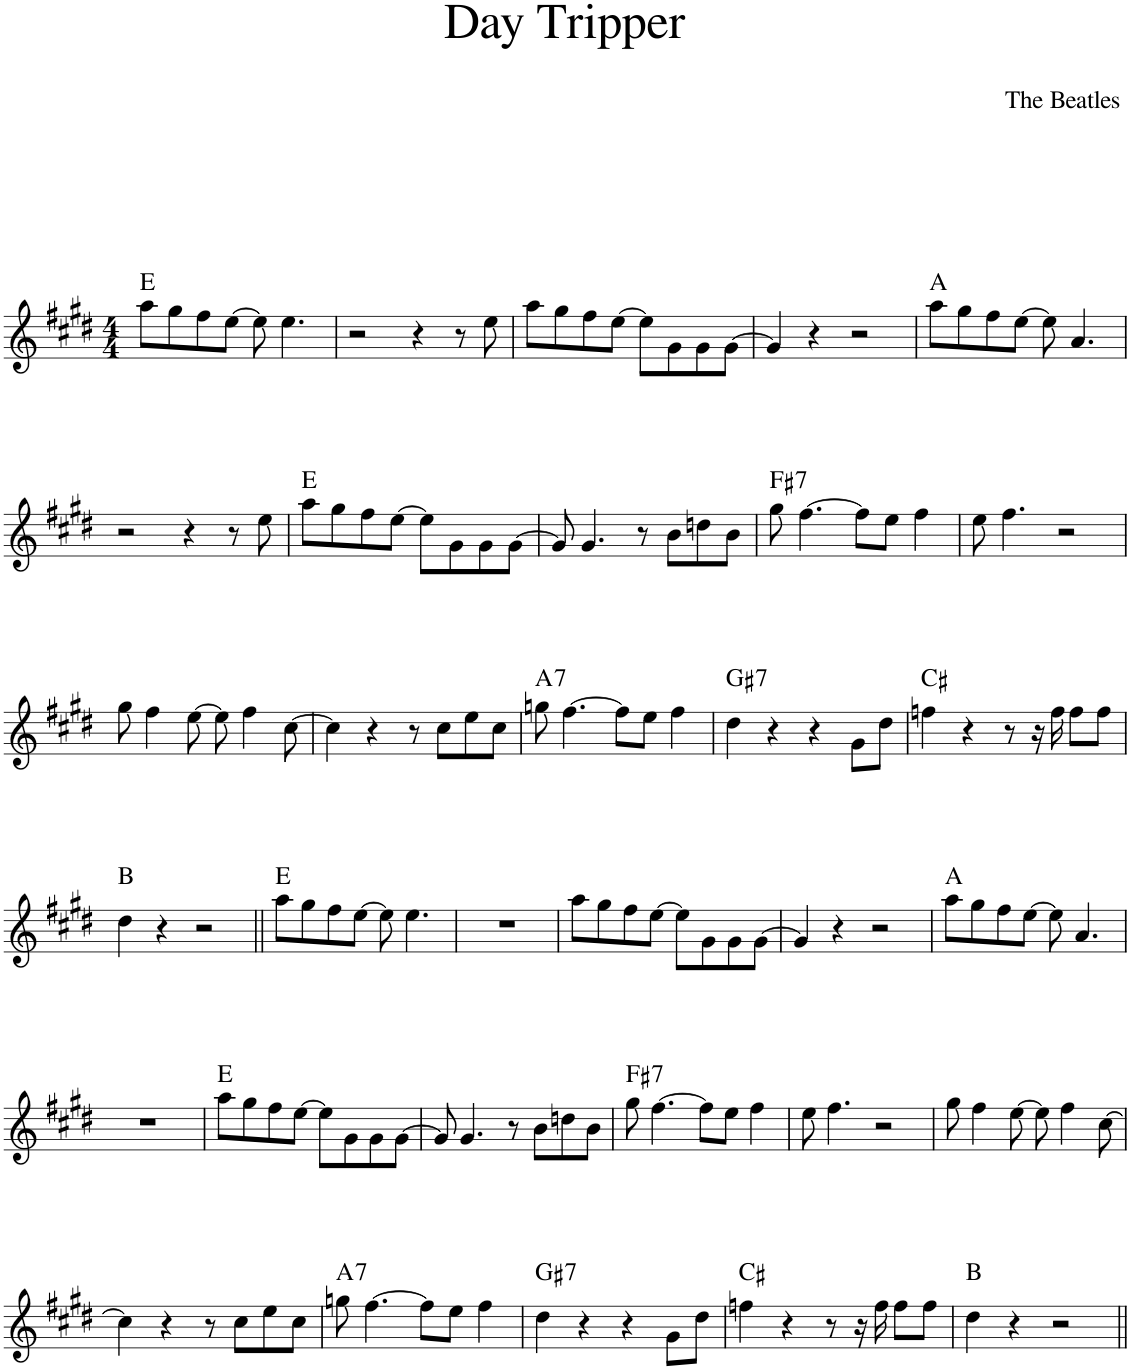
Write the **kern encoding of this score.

**kern	**harte
*part1	*part1
*staff1	*
*I"Piano	*
*I'Pno.	*
*clefG2	*
*k[f#c#g#d#]	*
*M4/4	*
=1	=1
8aa\L	E:maj
8gg#\	.
8ff#\	.
[8ee\J	.
8ee\]	.
4.ee\	.
=2	=2
2r	.
4r	.
8r	.
8ee\	.
=3	=3
8aa\L	.
8gg#\	.
8ff#\	.
[8ee\J	.
8ee\L]	.
8g#\	.
8g#\	.
[8g#\J	.
=4	=4
4g#/]	.
4r	.
2r	.
=5	=5
8aa\L	A:maj
8gg#\	.
8ff#\	.
[8ee\J	.
8ee\]	.
4.a/	.
!!LO:LB:g=z
=6	=6
2r	.
4r	.
8r	.
8ee\	.
=7	=7
8aa\L	E:maj
8gg#\	.
8ff#\	.
[8ee\J	.
8ee\L]	.
8g#\	.
8g#\	.
[8g#\J	.
=8	=8
8g#/]	.
4.g#/	.
8r	.
8b\L	.
8ddn\	.
8b\J	.
=9	=9
!	!LO:H:kt=7
8gg#\	F#:7
[4.ff#\	.
8ff#\L]	.
8ee\J	.
4ff#\	.
=10	=10
8ee\	.
4.ff#\	.
2r	.
!!LO:LB:g=z
=11	=11
8gg#\	.
4ff#\	.
[8ee\	.
8ee\]	.
4ff#\	.
[8cc#\	.
=12	=12
4cc#\]	.
4r	.
8r	.
8cc#\L	.
8ee\	.
8cc#\J	.
=13	=13
!	!LO:H:kt=7
8ggn\	A:7
[4.ff#\	.
8ff#\L]	.
8ee\J	.
4ff#\	.
=14	=14
!	!LO:H:kt=7
4dd#\	G#:7
4r	.
4r	.
8g#\L	.
8dd#\J	.
=15	=15
4ffn\	C#:maj
4r	.
8r	.
16r	.
16ff\	.
8ff\L	.
8ff\J	.
!!LO:LB:g=z
=16	=16
4dd#\	B:maj
4r	.
2r	.
=17||	=17||
8aa\L	E:maj
8gg#\	.
8ff#\	.
[8ee\J	.
8ee\]	.
4.ee\	.
=18	=18
1r	.
=19	=19
8aa\L	.
8gg#\	.
8ff#\	.
[8ee\J	.
8ee\L]	.
8g#\	.
8g#\	.
[8g#\J	.
=20	=20
4g#/]	.
4r	.
2r	.
=21	=21
8aa\L	A:maj
8gg#\	.
8ff#\	.
[8ee\J	.
8ee\]	.
4.a/	.
!!LO:LB:g=z
=22	=22
1r	.
=23	=23
8aa\L	E:maj
8gg#\	.
8ff#\	.
[8ee\J	.
8ee\L]	.
8g#\	.
8g#\	.
[8g#\J	.
=24	=24
8g#/]	.
4.g#/	.
8r	.
8b\L	.
8ddn\	.
8b\J	.
=25	=25
!	!LO:H:kt=7
8gg#\	F#:7
[4.ff#\	.
8ff#\L]	.
8ee\J	.
4ff#\	.
=26	=26
8ee\	.
4.ff#\	.
2r	.
=27	=27
8gg#\	.
4ff#\	.
[8ee\	.
8ee\]	.
4ff#\	.
[8cc#\	.
!!LO:LB:g=z
=28	=28
4cc#\]	.
4r	.
8r	.
8cc#\L	.
8ee\	.
8cc#\J	.
=29	=29
!	!LO:H:kt=7
8ggn\	A:7
[4.ff#\	.
8ff#\L]	.
8ee\J	.
4ff#\	.
=30	=30
!	!LO:H:kt=7
4dd#\	G#:7
4r	.
4r	.
8g#\L	.
8dd#\J	.
=31	=31
4ffn\	C#:maj
4r	.
8r	.
16r	.
16ff\	.
8ff\L	.
8ff\J	.
=32	=32
4dd#\	B:maj
4r	.
2r	.
=||	=||
*-	*-
